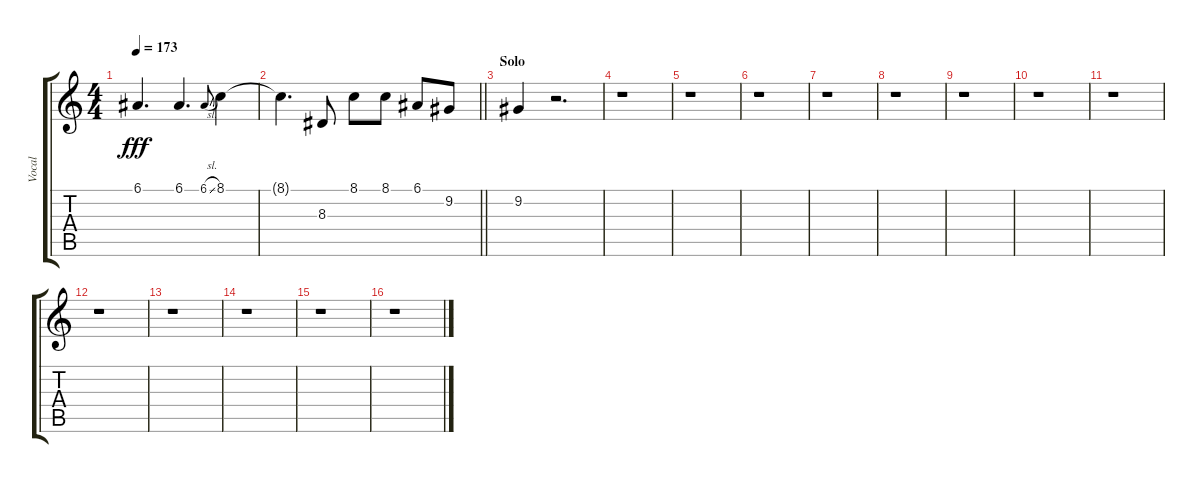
\track ("Vocal" "Vocal") {instrument clarinet}
\staff {score tabs}
\tuning (E4 B3 G3 D3 A2 E2) {hide}
\ts (4 4)
\tempo 173
\clef g2
\ks c
6.1.4{d dy fff} 6.1.4{d} 6.1{sl}.8{gr onbeat} 8.1.4 |
\barLineRight lightlight
8.1{t}.4{d} 8.3.8 8.1.8 8.1.8 6.1.8 9.2.8 |
\section ("" "Solo")
9.2.4 r.2{d} |
r.1 |
r.1 |
r.1 |
r.1 |
r.1 |
r.1 |
r.1 |
r.1 |
r.1 |
r.1 |
r.1 |
r.1 |
r.1
